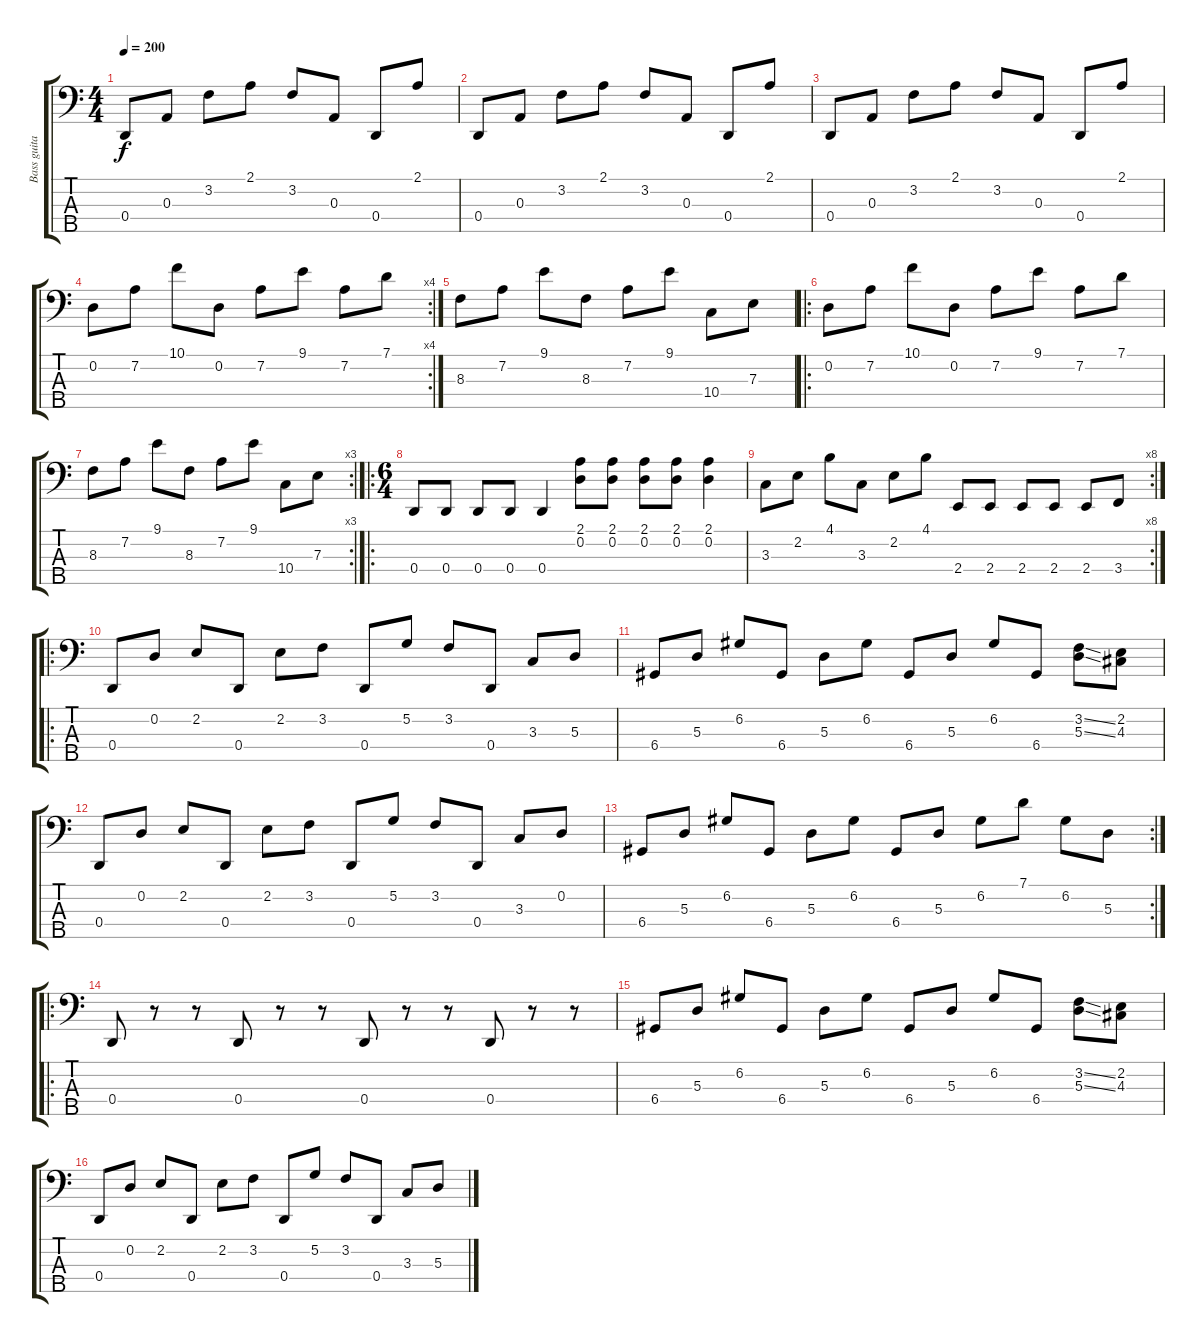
\track ("Bass guitar" "Bass guita") {instrument electricbasspick}
\staff {score tabs}
\tuning (G2 D2 A1 D1 B0) {hide}
\ts (4 4)
\tempo 200
\clef f4
\ks c
0.4.8{dy f instrument electricbasspick} 0.3.8 3.2.8 2.1.8 3.2.8 0.3.8 0.4.8 2.1.8 |
0.4.8 0.3.8 3.2.8 2.1.8 3.2.8 0.3.8 0.4.8 2.1.8 |
0.4.8 0.3.8 3.2.8 2.1.8 3.2.8 0.3.8 0.4.8 2.1.8 |
\rc 4
0.2.8 7.2.8 10.1.8 0.2.8 7.2.8 9.1.8 7.2.8 7.1.8 |
8.3.8 7.2.8 9.1.8 8.3.8 7.2.8 9.1.8 10.4.8 7.3.8 |
\ro
0.2.8 7.2.8 10.1.8 0.2.8 7.2.8 9.1.8 7.2.8 7.1.8 |
\rc 3
8.3.8 7.2.8 9.1.8 8.3.8 7.2.8 9.1.8 10.4.8 7.3.8 |
\ro
\ts (6 4)
0.4.8 0.4.8 0.4.8 0.4.8 0.4.4 (2.1 0.2).8 (2.1 0.2).8 (2.1 0.2).8 (2.1 0.2).8 (2.1 0.2).4 |
\rc 8
3.3.8 2.2.8 4.1.8 3.3.8 2.2.8 4.1.8 2.4.8 2.4.8 2.4.8 2.4.8 2.4.8 3.4.8 |
\ro
0.4.8 0.2.8 2.2.8 0.4.8 2.2.8 3.2.8 0.4.8 5.2.8 3.2.8 0.4.8 3.3.8 5.3.8 |
6.4.8 5.3.8 6.2.8 6.4.8 5.3.8 6.2.8 6.4.8 5.3.8 6.2.8 6.4.8 (3.2{ss} 5.3{ss}).8 (2.2 4.3).8 |
0.4.8 0.2.8 2.2.8 0.4.8 2.2.8 3.2.8 0.4.8 5.2.8 3.2.8 0.4.8 3.3.8 0.2.8 |
\rc 2
6.4.8 5.3.8 6.2.8 6.4.8 5.3.8 6.2.8 6.4.8 5.3.8 6.2.8 7.1.8 6.2.8 5.3.8 |
\ro
0.4.8 r.8 r.8 0.4.8 r.8 r.8 0.4.8 r.8 r.8 0.4.8 r.8 r.8 |
6.4.8 5.3.8 6.2.8 6.4.8 5.3.8 6.2.8 6.4.8 5.3.8 6.2.8 6.4.8 (3.2{ss} 5.3{ss}).8 (2.2 4.3).8 |
0.4.8 0.2.8 2.2.8 0.4.8 2.2.8 3.2.8 0.4.8 5.2.8 3.2.8 0.4.8 3.3.8 5.3.8
